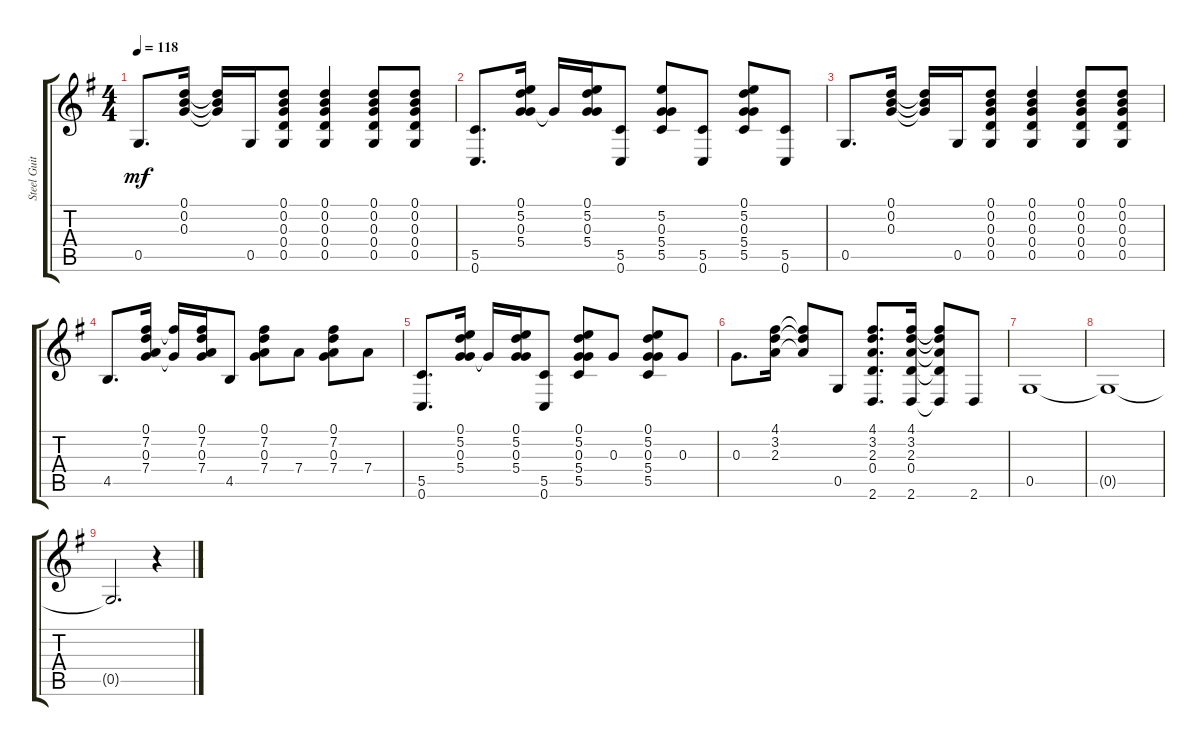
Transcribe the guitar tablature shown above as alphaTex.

\track ("Steel Guitar" "Steel Guit") {instrument acousticguitarsteel}
\staff {score tabs}
\tuning (D4 B3 G3 D3 G2 C2) {hide}
\ts (4 4)
\tempo 118
\clef g2
\ks g
0.5.8{d dy mf} (0.1 0.2 0.3).16 (0.1{t} 0.2{t} 0.3{t}).16 0.5.16 (0.1 0.2 0.3 0.4 0.5).8 (0.1 0.2 0.3 0.4 0.5).4 (0.1 0.2 0.3 0.4 0.5).8 (0.1 0.2 0.3 0.4 0.5).8 |
(5.5 0.6).8{d} (0.1 5.2 0.3 5.4).16 0.3{t}.16 (0.1 5.2 0.3 5.4).16 (5.5 0.6).8 (5.2 0.3 5.4 5.5).8 (5.5 0.6).8 (0.1 5.2 0.3 5.4 5.5).8 (5.5 0.6).8 |
0.5.8{d} (0.1 0.2 0.3).16 (0.1{t} 0.2{t} 0.3{t}).16 0.5.16 (0.1 0.2 0.3 0.4 0.5).8 (0.1 0.2 0.3 0.4 0.5).4 (0.1 0.2 0.3 0.4 0.5).8 (0.1 0.2 0.3 0.4 0.5).8 |
4.5.8{d} (0.1 7.2 0.3 7.4).16 (7.2{t} 0.3{t}).16 (0.1 7.2 0.3 7.4).16 4.5.8 (0.1 7.2 0.3 7.4).8 7.4.8 (0.1 7.2 0.3 7.4).8 7.4.8 |
(5.5 0.6).8{d} (0.1 5.2 0.3 5.4).16 0.3{t}.16 (0.1 5.2 0.3 5.4).16 (5.5 0.6).8 (0.1 5.2 0.3 5.4 5.5).8 0.3.8 (0.1 5.2 0.3 5.4 5.5).8 0.3.8 |
0.3.8{d} (4.1 3.2 2.3).16 (4.1{t} 3.2{t} 2.3{t}).8 0.5.8 (4.1 3.2 2.3 0.4 2.6).8{d} (4.1 3.2 2.3 0.4 2.6).16 (4.1{t} 3.2{t} 2.3{t} 0.4{t} 2.6{t}).8 2.6.8 |
0.5.1 |
0.5{t}.1 |
0.5{t}.2{d} r.4
